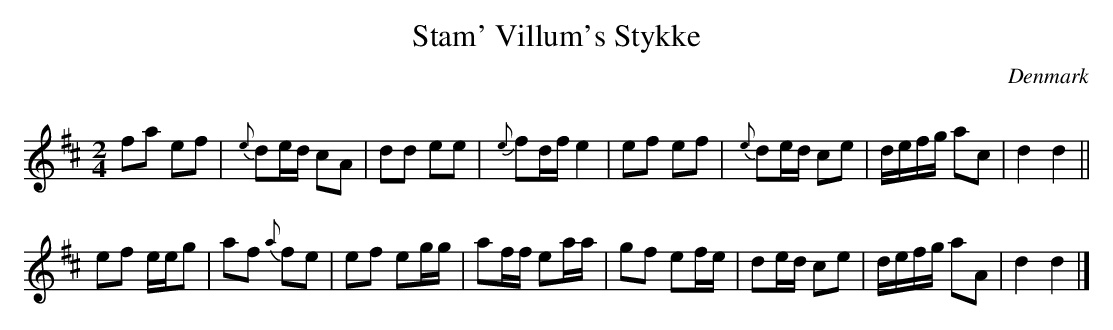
X:1
T:Stam' Villum's Stykke
Q:14/-92
M:2/4
L:1/8
O:Denmark
K:D
fa ef| {e}de/d/ cA| dd ee | {e}fd/f/ e2|\
ef ef| {e}de/d/ ce| d/e/f/g/ ac| d2 d2||
ef e/e/g| af {a}fe| ef eg/g/| af/f/ ea/a/|\
gf ef/e/| de/d/ ce| d/e/f/g/ aA| d2 d2|]
